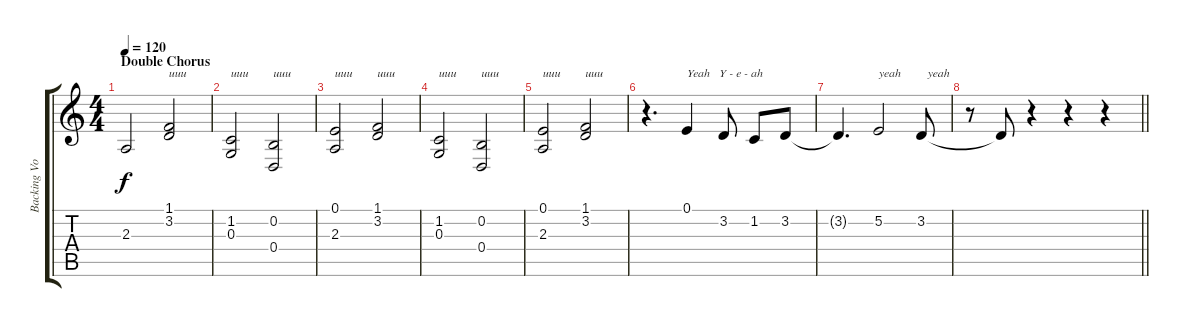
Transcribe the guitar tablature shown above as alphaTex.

\track ("Backing Vocals" "Backing Vo") {instrument lead6voice}
\staff {score tabs}
\tuning (E4 B3 G3 D3 A2 E2) {hide}
\ts (4 4)
\section ("" "Double Chorus")
\tempo 120
\clef g2
\ks c
2.3{t}.2{dy f} (1.1 3.2).2{txt "uuu"} |
(1.2 0.3).2{txt "uuu"} (0.2 0.4).2{txt "uuu"} |
(0.1 2.3).2{txt "uuu"} (1.1 3.2).2{txt "uuu"} |
(1.2 0.3).2{txt "uuu"} (0.2 0.4).2{txt "uuu"} |
(0.1 2.3).2{txt "uuu"} (1.1 3.2).2{txt "uuu"} |
r.4{d} 0.1.4{txt "Yeah   Y - e - ah"} 3.2.8 1.2.8 3.2.8 |
3.2{t}.4{d} 5.2.2{txt "yeah"} 3.2.8{txt "  yeah"} |
\barLineRight lightlight
r.8 3.2{t}.8 r.4 r.4 r.4
